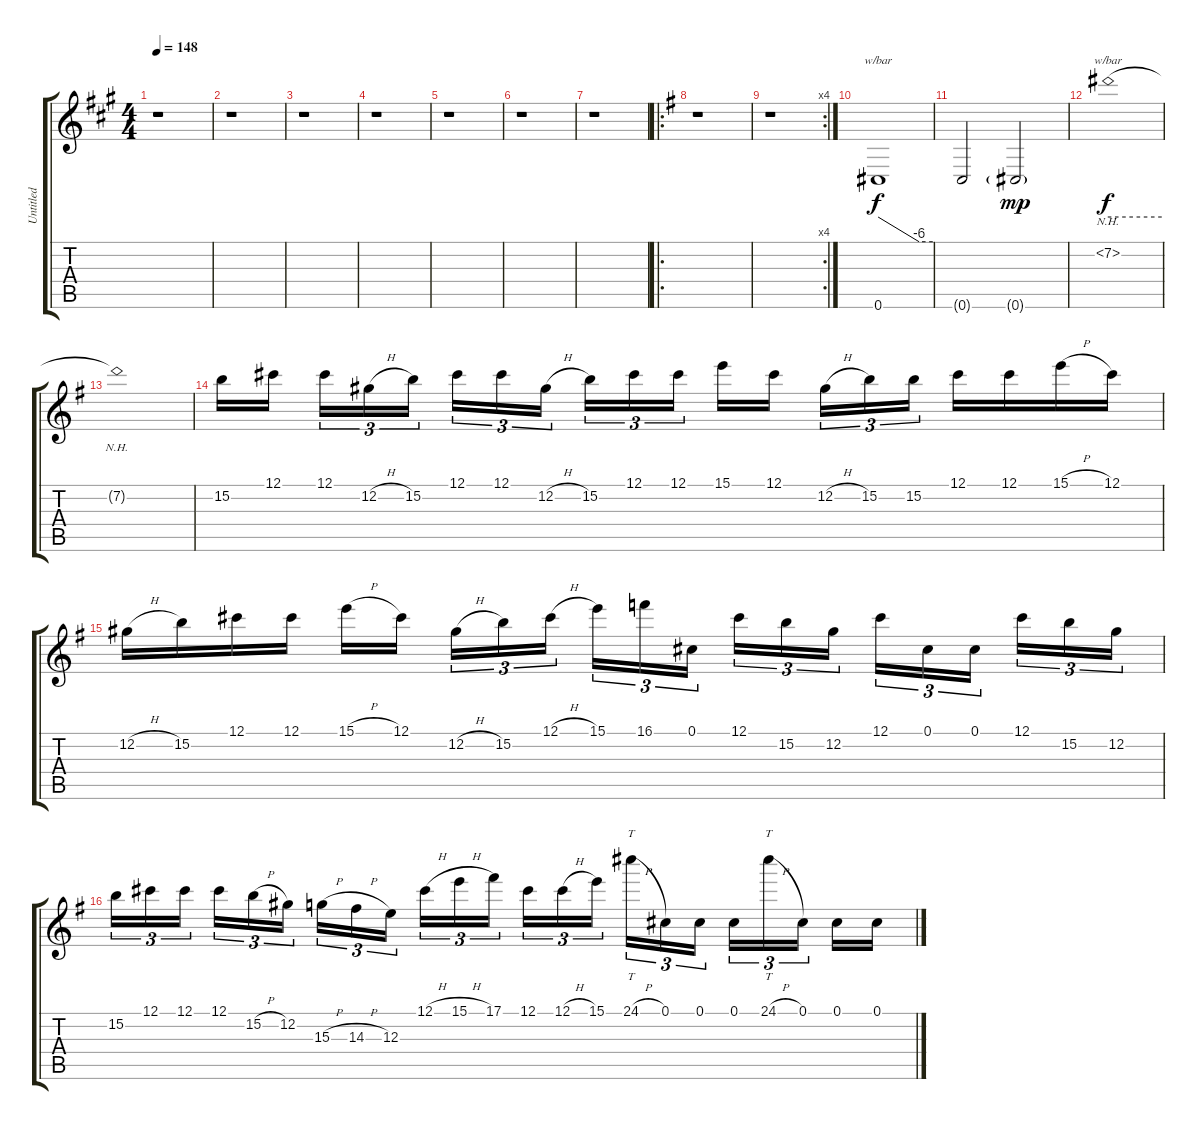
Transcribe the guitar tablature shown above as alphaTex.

\track ("Untitled" "Untitled") {instrument distortionguitar}
\staff {score tabs}
\tuning (Db4 Ab3 E3 B2 Gb2 Db2) {hide}
\ts (4 4)
\tempo 148
\clef g2
\ks a
r.1{dy f} |
r.1 |
r.1 |
r.1 |
r.1 |
r.1 |
r.1 |
\ro
\ks g
r.1 |
\rc 4
r.1 |
0.6.1{tbe (custom default 0 0 45 -24 60 -24)} |
0.6{t}.2 0.6{g}.2{dy mp} |
7.2{nh}.1{tbe (hold default 0 0 60 0) dy f} |
7.2{nh t}.1 |
15.2.16 12.1.16{beam splitsecondary} 12.1.16{tu (3 2)} 12.2{h}.16{tu (3 2)} 15.2.16{tu (3 2)} 12.1.16{tu (3 2)} 12.1.16{tu (3 2)} 12.2{h}.16{tu (3 2) beam splitsecondary} 15.2.16{tu (3 2)} 12.1.16{tu (3 2)} 12.1.16{tu (3 2)} 15.1.16 12.1.16{beam splitsecondary} 12.2{h}.16{tu (3 2)} 15.2.16{tu (3 2)} 15.2.16{tu (3 2)} 12.1.16 12.1.16 15.1{h}.16 12.1.16 |
12.2{h}.16 15.2.16 12.1.16 12.1.16 15.1{h}.16 12.1.16{beam splitsecondary} 12.2{h}.16{tu (3 2)} 15.2.16{tu (3 2)} 12.1{h}.16{tu (3 2)} 15.1.16{tu (3 2)} 16.1.16{tu (3 2)} 0.1.16{tu (3 2) beam splitsecondary} 12.1.16{tu (3 2)} 15.2.16{tu (3 2)} 12.2.16{tu (3 2)} 12.1.16{tu (3 2)} 0.1.16{tu (3 2)} 0.1.16{tu (3 2) beam splitsecondary} 12.1.16{tu (3 2)} 15.2.16{tu (3 2)} 12.2.16{tu (3 2)} |
15.2.16{tu (3 2)} 12.1.16{tu (3 2)} 12.1.16{tu (3 2) beam splitsecondary} 12.1.16{tu (3 2)} 15.2{h}.16{tu (3 2)} 12.2.16{tu (3 2)} 15.3{h}.16{tu (3 2)} 14.3{h}.16{tu (3 2)} 12.3.16{tu (3 2) beam splitsecondary} 12.1{h}.16{tu (3 2)} 15.1{h}.16{tu (3 2)} 17.1.16{tu (3 2)} 12.1.16{tu (3 2)} 12.1{h}.16{tu (3 2)} 15.1.16{tu (3 2) beam splitsecondary} 24.1{h}.16{tt tu (3 2)} 0.1.16{tu (3 2)} 0.1.16{tu (3 2)} 0.1.16{tu (3 2)} 24.1{h}.16{tt tu (3 2)} 0.1.16{tu (3 2) beam splitsecondary} 0.1.16 0.1.16
